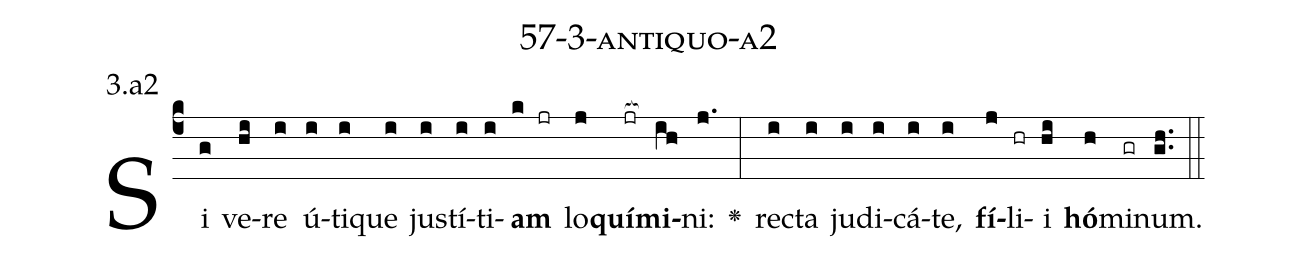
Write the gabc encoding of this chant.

name: 57-3-antiquo-a2;
annotation: 3.a2;
%%
(c4)Si(g) ve(hi)re(i) ú(i)ti(i)que(i) jus(i)tí(i)ti(i)<b>am</b>(k jr) lo(j)<b>quí</b>(jr[ocb:1{])<b>mi</b>(ih[ocb:0}])ni:(j.) <v>\greheightstar</v>(:) rec(i)ta(i) ju(i)di(i)cá(i)te,(i) <b>fí</b>(j)li(hr)i(hi) <b>hó</b>(h)mi(gr)num.(gh..) (::)


%E(i) u(i) o(j) u(hi) a(h) e.(gh..) (::)
